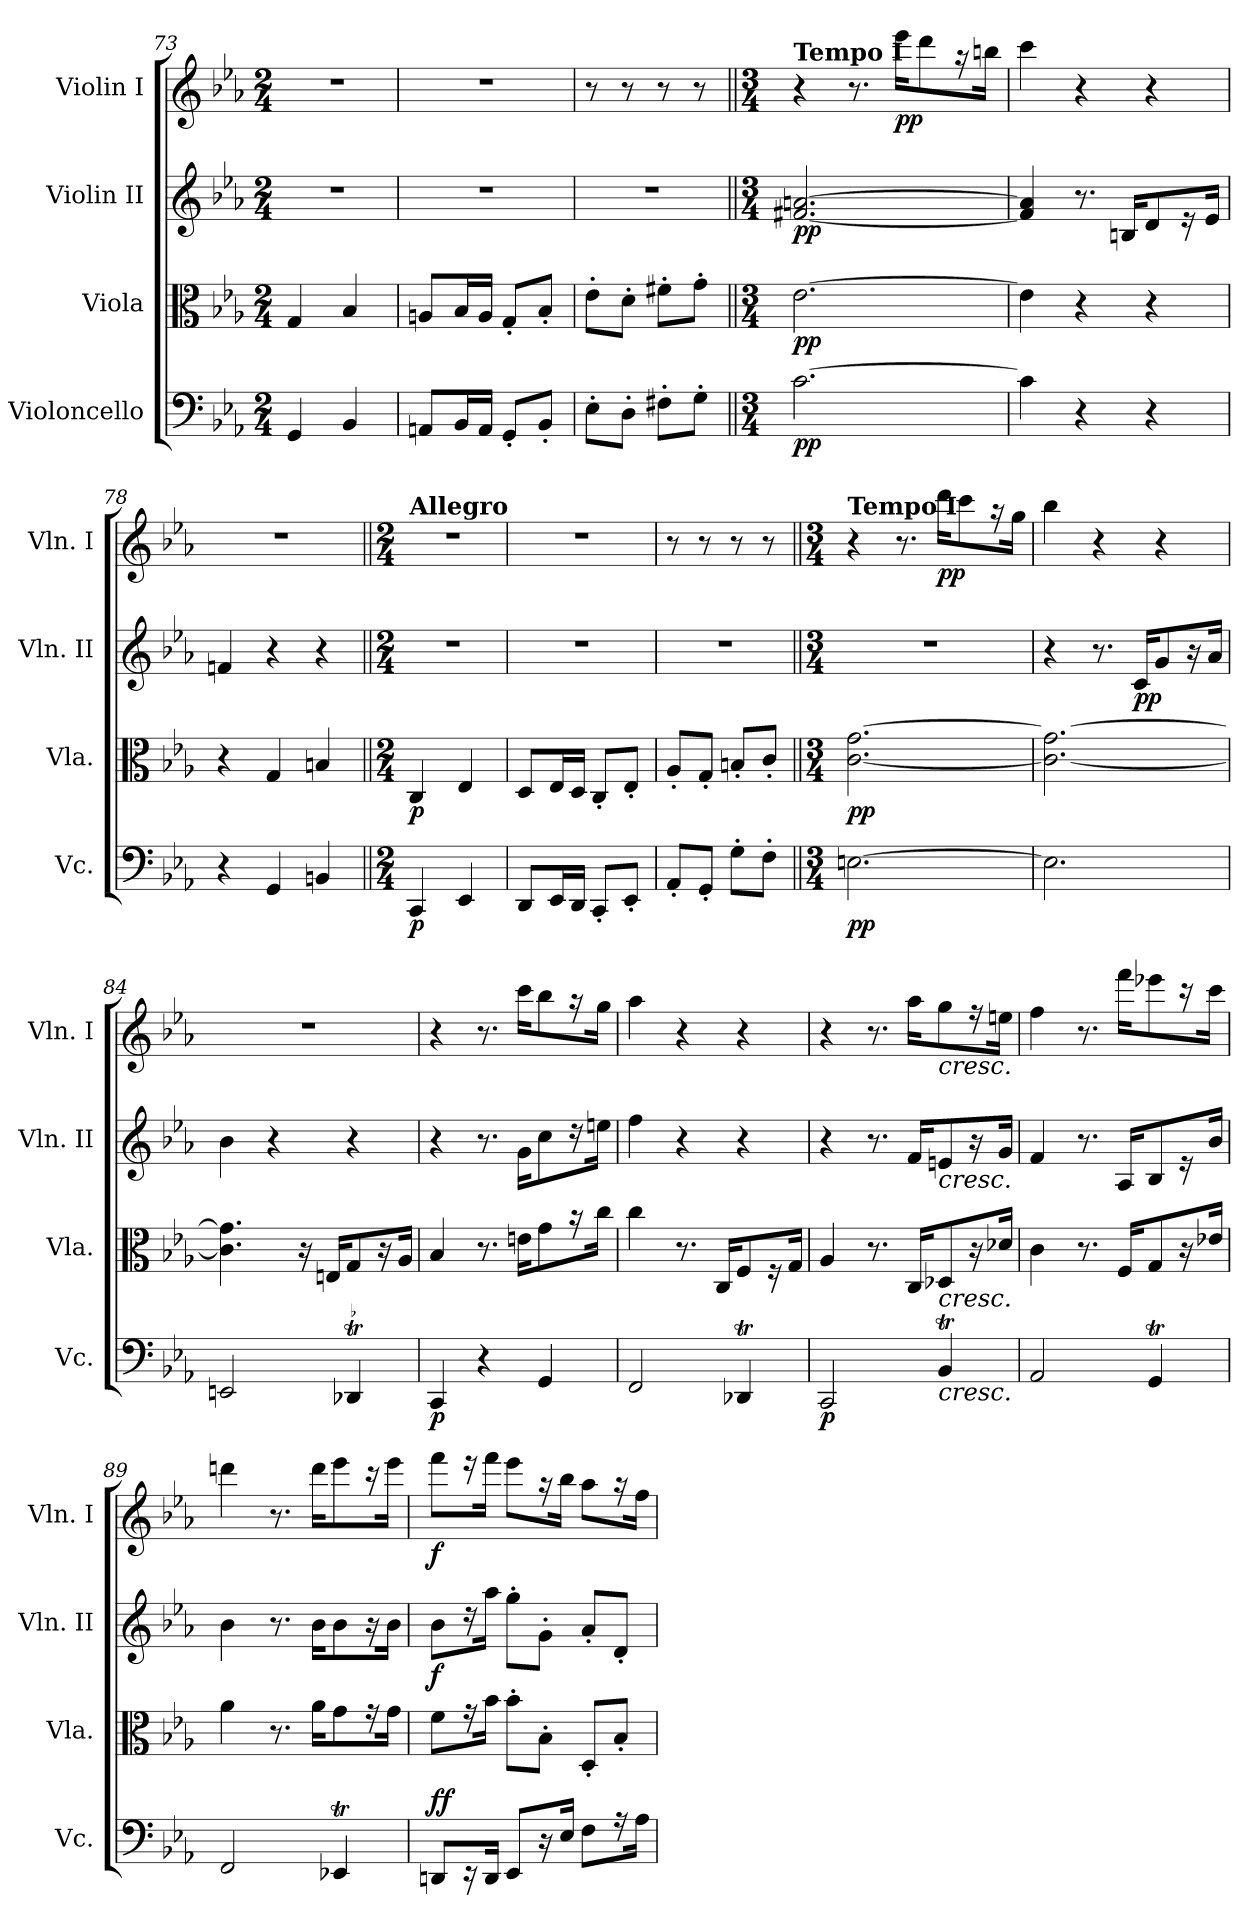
**kern	**dynam	**kern	**dynam	**kern	**dynam	**kern	**dynam
*part4	*part4	*part3	*part3	*part2	*part2	*part1	*part1
*staff4	*staff4	*staff3	*staff3	*staff2	*staff2	*staff1	*staff1
*I"Violoncello	*	*I"Viola	*	*I"Violin II	*	*I"Violin I	*
*I'Vc.	*	*I'Vla.	*	*I'Vln. II	*	*I'Vln. I	*
*clefF4	*	*clefC3	*	*clefG2	*	*clefG2	*
*k[b-e-a-]	*	*k[b-e-a-]	*	*k[b-e-a-]	*	*k[b-e-a-]	*
*E-:	*	*E-:	*	*E-:	*	*E-:	*
*M2/4	*	*M2/4	*	*M2/4	*	*M2/4	*
=73	=73	=73	=73	=73	=73	=73	=73
4GG/	.	4G/	.	2r	.	2r	.
4BB-/	.	4B-/	.	.	.	.	.
=74	=74	=74	=74	=74	=74	=74	=74
8AAn/L	.	8An/L	.	2r	.	2r	.
16BB-/L	.	16B-/L	.	.	.	.	.
16AA/JJ	.	16A/JJ	.	.	.	.	.
8GG'/L	.	8G'/L	.	.	.	.	.
8BB-'/J	.	8B-'/J	.	.	.	.	.
=75	=75	=75	=75	=75	=75	=75	=75
8E-'\L	.	8e-'\L	.	2r	.	8r	.
8D'\J	.	8d'\J	.	.	.	8r	.
8F#X'\L	.	8f#X'\L	.	.	.	8r	.
8G'\J	.	8g'\J	.	.	.	8r	.
=76||	=76||	=76||	=76||	=76||	=76||	=76||	=76||
*M3/4	*	*M3/4	*	*M3/4	*	*M3/4	*
!	!	!	!	!	!	!LO:TX:a:B:t=Tempo I	!
!	!LO:DY:b	!	!LO:DY:b	!	!LO:DY:b	!	!
[2.c\	pp	[2.e-\	pp	[2.f#X/ [2.an/	pp	4r	.
.	.	.	.	.	.	8.r	.
!	!	!	!	!	!	!	!LO:DY:b
.	.	.	.	.	.	16eee-\KL	pp
.	.	.	.	.	.	8ddd\	.
.	.	.	.	.	.	16r	.
.	.	.	.	.	.	16bbn\Jk	.
!!LO:PB:g=z
=77	=77	=77	=77	=77	=77	=77	=77
4c\]	.	4e-\]	.	4f#/] 4a/]	.	4ccc\	.
4r	.	4r	.	8.r	.	4r	.
.	.	.	.	16Bn/KL	.	.	.
4r	.	4r	.	8d/	.	4r	.
.	.	.	.	16r	.	.	.
.	.	.	.	16e-/Jk	.	.	.
=78	=78	=78	=78	=78	=78	=78	=78
4r	.	4r	.	4fn/	.	2.r	.
4GG/	.	4G/	.	4r	.	.	.
4BBn/	.	4Bn/	.	4r	.	.	.
=79||	=79||	=79||	=79||	=79||	=79||	=79||	=79||
*M2/4	*	*M2/4	*	*M2/4	*	*M2/4	*
*	*	*	*	*	*	*MM120	*
!	!	!	!	!	!	!LO:TX:a:B:t=Allegro	!
!	!LO:DY:b	!	!LO:DY:b	!	!	!	!
4CC/	p	4C/	p	2r	.	2r	.
4EE-/	.	4E-/	.	.	.	.	.
=80	=80	=80	=80	=80	=80	=80	=80
8DD/L	.	8D/L	.	2r	.	2r	.
16EE-/L	.	16E-/L	.	.	.	.	.
16DD/JJ	.	16D/JJ	.	.	.	.	.
8CC'/L	.	8C'/L	.	.	.	.	.
8EE-'/J	.	8E-'/J	.	.	.	.	.
=81	=81	=81	=81	=81	=81	=81	=81
8AA-'/L	.	8A-'/L	.	2r	.	8r	.
8GG'/J	.	8G'/J	.	.	.	8r	.
8G'\L	.	8Bn'/L	.	.	.	8r	.
8F'\J	.	8c'/J	.	.	.	8r	.
=82||	=82||	=82||	=82||	=82||	=82||	=82||	=82||
*M3/4	*	*M3/4	*	*M3/4	*	*M3/4	*
!	!	!	!	!	!	!LO:TX:a:B:t=Tempo I	!
!	!LO:DY:b	!	!LO:DY:b	!	!	!	!
[2.En\	pp	[2.c\ [2.g\	pp	2.r	.	4r	.
.	.	.	.	.	.	8.r	.
!	!	!	!	!	!	!	!LO:DY:b
.	.	.	.	.	.	16ddd\KL	pp
.	.	.	.	.	.	8ccc\	.
.	.	.	.	.	.	16r	.
.	.	.	.	.	.	16gg\Jk	.
!!LO:LB:g=z
=83	=83	=83	=83	=83	=83	=83	=83
2.E\]	.	2.c\_ 2.g\_	.	4r	.	4bb-\	.
.	.	.	.	8.r	.	4r	.
!	!	!	!	!	!LO:DY:b	!	!
.	.	.	.	16c/KL	pp	.	.
.	.	.	.	8g/	.	4r	.
.	.	.	.	16r	.	.	.
.	.	.	.	16a-/Jk	.	.	.
=84	=84	=84	=84	=84	=84	=84	=84
2EEn/	.	4.c\] 4.g\]	.	4b-\	.	2.r	.
.	.	.	.	4r	.	.	.
.	.	16r	.	.	.	.	.
.	.	16En/KL	.	.	.	.	.
4DD-XT/	.	8G/	.	4r	.	.	.
.	.	16r	.	.	.	.	.
.	.	16A-/Jk	.	.	.	.	.
=85	=85	=85	=85	=85	=85	=85	=85
!	!LO:DY:b	!	!	!	!	!	!
4CC/	p	4B-/	.	4r	.	4r	.
4r	.	8.r	.	8.r	.	8.r	.
.	.	16en\KL	.	16g\KL	.	16ccc\KL	.
4GG/	.	8g\	.	8cc\	.	8bb-\	.
.	.	16r	.	16r	.	16r	.
.	.	16cc\Jk	.	16een\Jk	.	16gg\Jk	.
=86	=86	=86	=86	=86	=86	=86	=86
2FF/	.	4cc\	.	4ff\	.	4aa-\	.
.	.	8.r	.	4r	.	4r	.
.	.	16C/KL	.	.	.	.	.
4DD-XT/	.	8F/	.	4r	.	4r	.
.	.	16r	.	.	.	.	.
.	.	16G/Jk	.	.	.	.	.
=87	=87	=87	=87	=87	=87	=87	=87
!	!LO:DY:b	!	!	!	!	!	!
2CC/	p	4A-/	.	4r	.	4r	.
.	.	8.r	.	8.r	.	8.r	.
.	.	16C/KL	.	16f/KL	.	16aa-\KL	.
!	!	!	!	!	!	!LO:TX:b:i:t=cresc.	!
!	!	!	!	!LO:TX:b:i:t=cresc.	!	!	!
!	!	!LO:TX:b:i:t=cresc.	!	!	!	!	!
!LO:TX:b:i:t=cresc.	!	!	!	!	!	!	!
4BB-T/	.	8D-X/	.	8en/	.	8gg\	.
.	.	16r	.	16r	.	16r	.
.	.	16d-X/Jk	.	16g/Jk	.	16een\Jk	.
!!LO:LB:g=z
=88	=88	=88	=88	=88	=88	=88	=88
2AA-/	.	4c\	.	4f/	.	4ff\	.
.	.	8.r	.	8.r	.	8.r	.
.	.	16F/KL	.	16A-/KL	.	16fff\KL	.
4GGt/	.	8G/	.	8B-/	.	8eee-X\	.
.	.	16r	.	16r	.	16r	.
.	.	16e-X/Jk	.	16b-/Jk	.	16ccc\Jk	.
=89	=89	=89	=89	=89	=89	=89	=89
2FF/	.	4a-\	.	4b-\	.	4dddn\	.
.	.	8.r	.	8.r	.	8.r	.
.	.	16a-\KL	.	16b-\KL	.	16ddd\KL	.
4EE-XT/	.	8g\	.	8b-\	.	8eee-\	.
.	.	16r	.	16r	.	16r	.
.	.	16g\Jk	.	16b-\Jk	.	16eee-\Jk	.
=90	=90	=90	=90	=90	=90	=90	=90
!	!LO:DY:b	!	!	!	!	!	!
!	!LO:DY:n=1:a	!	!	!	!LO:DY:b	!	!LO:DY:b
8DDn/L	f f	8f\L	.	8b-\L	f	8fff\L	f
16r	.	16r	.	16r	.	16r	.
16DD/Jk	.	16b-\Jk	.	16aa-\Jk	.	16fff\Jk	.
8EE-/L	.	8b-'\L	.	8gg'\L	.	8eee-\L	.
16r	.	8B-'\J	.	8g'\J	.	16r	.
16E-/Jk	.	.	.	.	.	16bb-\Jk	.
8F\L	.	8D'/L	.	8a-'/L	.	8aa-\L	.
16r	.	8B-'/J	.	8d'/J	.	16r	.
16A-\Jk	.	.	.	.	.	16ff\Jk	.
=	=	=	=	=	=	=	=
*-	*-	*-	*-	*-	*-	*-	*-
